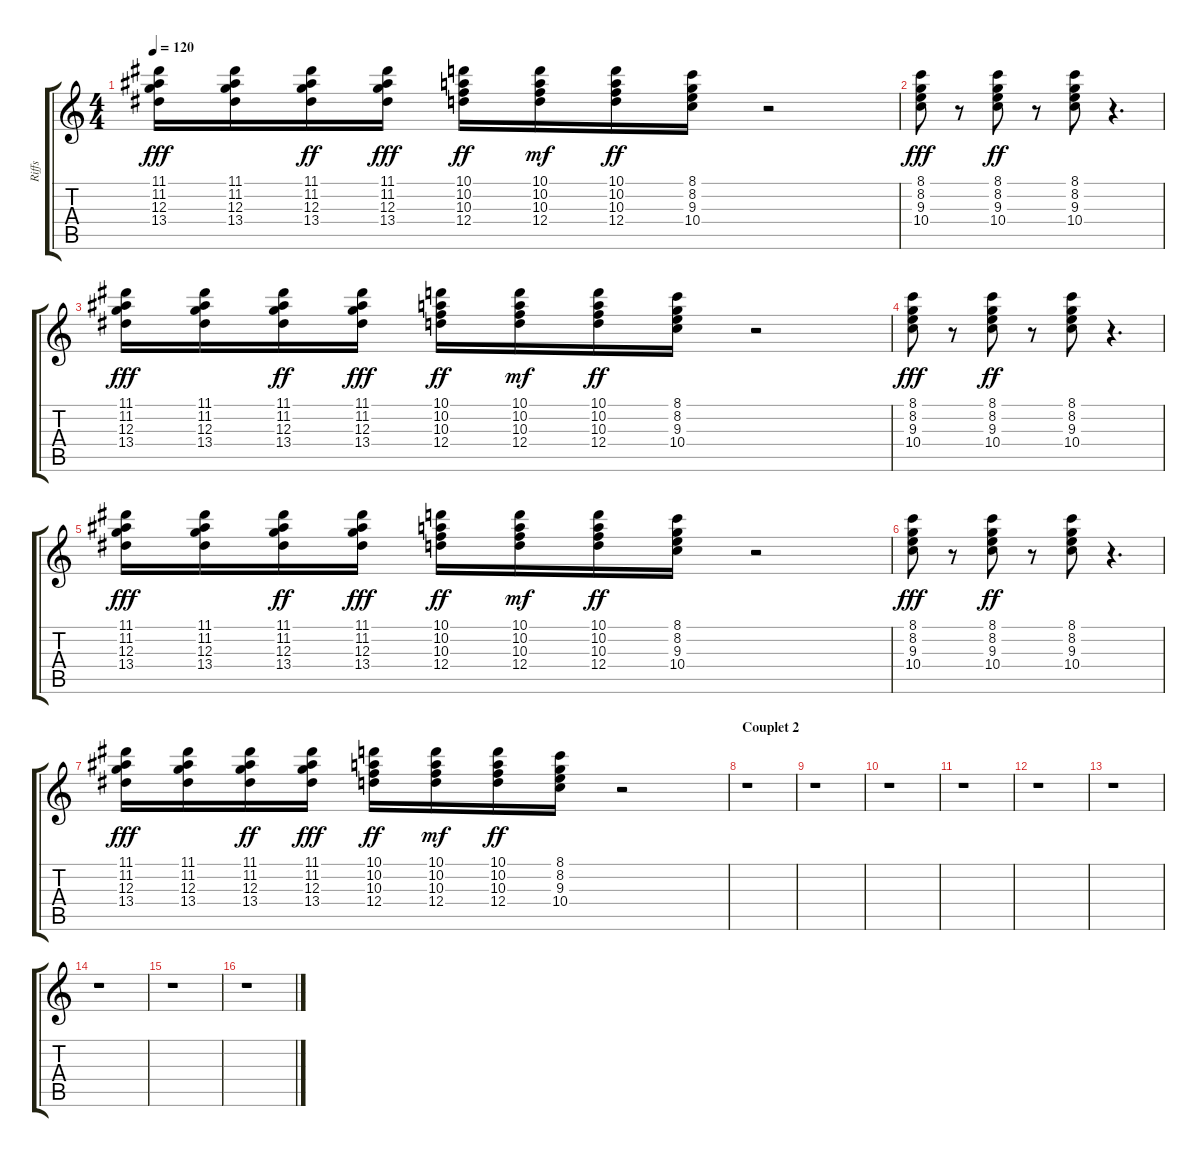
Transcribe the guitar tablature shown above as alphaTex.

\track ("Riffs" "Riffs") {instrument overdrivenguitar}
\staff {score tabs}
\tuning (E4 B3 G3 D3 A2 E2) {hide}
\ts (4 4)
\tempo 120
\clef g2
\ks c
(11.1 11.2 12.3 13.4).16{dy fff} (11.1 11.2 12.3 13.4).16 (11.1 11.2 12.3 13.4).16{dy ff} (11.1 11.2 12.3 13.4).16{dy fff} (10.1 10.2 10.3 12.4).16{dy ff} (10.1 10.2 10.3 12.4).16{dy mf} (10.1 10.2 10.3 12.4).16{dy ff} (8.1 8.2 9.3 10.4).16 r.2 |
(8.1 8.2 9.3 10.4).8{dy fff} r.8 (8.1 8.2 9.3 10.4).8{dy ff} r.8 (8.1 8.2 9.3 10.4).8 r.4{d} |
(11.1 11.2 12.3 13.4).16{dy fff} (11.1 11.2 12.3 13.4).16 (11.1 11.2 12.3 13.4).16{dy ff} (11.1 11.2 12.3 13.4).16{dy fff} (10.1 10.2 10.3 12.4).16{dy ff} (10.1 10.2 10.3 12.4).16{dy mf} (10.1 10.2 10.3 12.4).16{dy ff} (8.1 8.2 9.3 10.4).16 r.2 |
(8.1 8.2 9.3 10.4).8{dy fff} r.8 (8.1 8.2 9.3 10.4).8{dy ff} r.8 (8.1 8.2 9.3 10.4).8 r.4{d} |
(11.1 11.2 12.3 13.4).16{dy fff} (11.1 11.2 12.3 13.4).16 (11.1 11.2 12.3 13.4).16{dy ff} (11.1 11.2 12.3 13.4).16{dy fff} (10.1 10.2 10.3 12.4).16{dy ff} (10.1 10.2 10.3 12.4).16{dy mf} (10.1 10.2 10.3 12.4).16{dy ff} (8.1 8.2 9.3 10.4).16 r.2 |
(8.1 8.2 9.3 10.4).8{dy fff} r.8 (8.1 8.2 9.3 10.4).8{dy ff} r.8 (8.1 8.2 9.3 10.4).8 r.4{d} |
(11.1 11.2 12.3 13.4).16{dy fff} (11.1 11.2 12.3 13.4).16 (11.1 11.2 12.3 13.4).16{dy ff} (11.1 11.2 12.3 13.4).16{dy fff} (10.1 10.2 10.3 12.4).16{dy ff} (10.1 10.2 10.3 12.4).16{dy mf} (10.1 10.2 10.3 12.4).16{dy ff} (8.1 8.2 9.3 10.4).16 r.2 |
\section ("" "Couplet 2")
r.1 |
r.1 |
r.1 |
r.1 |
r.1 |
r.1 |
r.1 |
r.1 |
r.1
